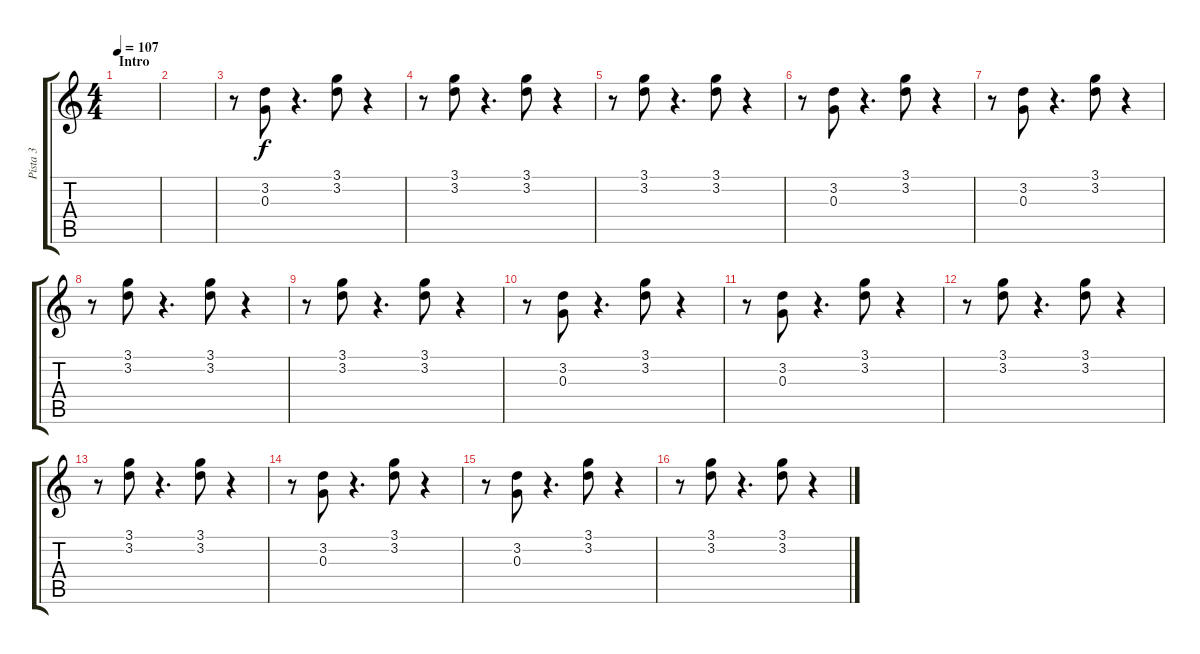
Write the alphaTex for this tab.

\track ("Pista 3" "Pista 3") {instrument electricguitarclean}
\staff {score tabs}
\tuning (E4 B3 G3 D3 A2 E2) {hide}
\ts (4 4)
\section ("" "Intro")
\tempo 107
\clef g2
\ks c
|
|
r.8 (3.2 0.3).8 r.4{d} (3.1 3.2).8 r.4 |
r.8 (3.1 3.2).8 r.4{d} (3.1 3.2).8 r.4 |
r.8 (3.1 3.2).8 r.4{d} (3.1 3.2).8 r.4 |
r.8 (3.2 0.3).8 r.4{d} (3.1 3.2).8 r.4 |
r.8 (3.2 0.3).8 r.4{d} (3.1 3.2).8 r.4 |
r.8 (3.1 3.2).8 r.4{d} (3.1 3.2).8 r.4 |
r.8 (3.1 3.2).8 r.4{d} (3.1 3.2).8 r.4 |
r.8 (3.2 0.3).8 r.4{d} (3.1 3.2).8 r.4 |
r.8 (3.2 0.3).8 r.4{d} (3.1 3.2).8 r.4 |
r.8 (3.1 3.2).8 r.4{d} (3.1 3.2).8 r.4 |
r.8 (3.1 3.2).8 r.4{d} (3.1 3.2).8 r.4 |
r.8 (3.2 0.3).8 r.4{d} (3.1 3.2).8 r.4 |
r.8 (3.2 0.3).8 r.4{d} (3.1 3.2).8 r.4 |
r.8 (3.1 3.2).8 r.4{d} (3.1 3.2).8 r.4
